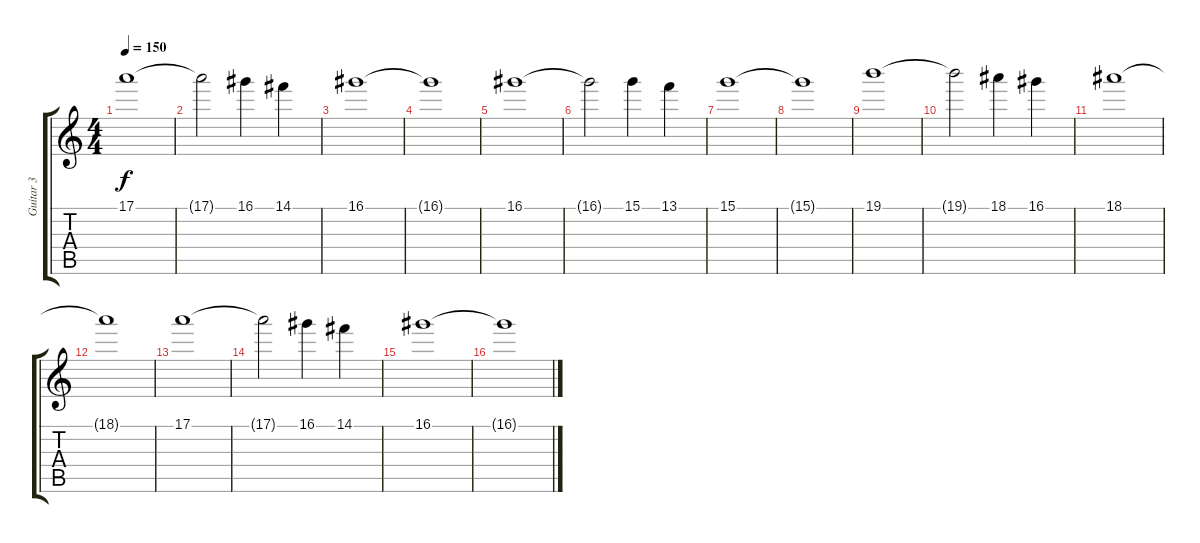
\track ("Guitar 3" "Guitar 3") {instrument distortionguitar}
\staff {score tabs}
\tuning (E4 B3 G3 D3 A2 E2) {hide}
\ts (4 4)
\tempo 150
\clef g2
\ks c
17.1.1{dy f} |
17.1{t}.2 16.1.4 14.1.4 |
16.1.1 |
16.1{t}.1 |
16.1.1 |
16.1{t}.2 15.1.4 13.1.4 |
15.1.1 |
15.1{t}.1 |
19.1.1 |
19.1{t}.2 18.1.4 16.1.4 |
18.1.1 |
18.1{t}.1 |
17.1.1 |
17.1{t}.2 16.1.4 14.1.4 |
16.1.1 |
16.1{t}.1
